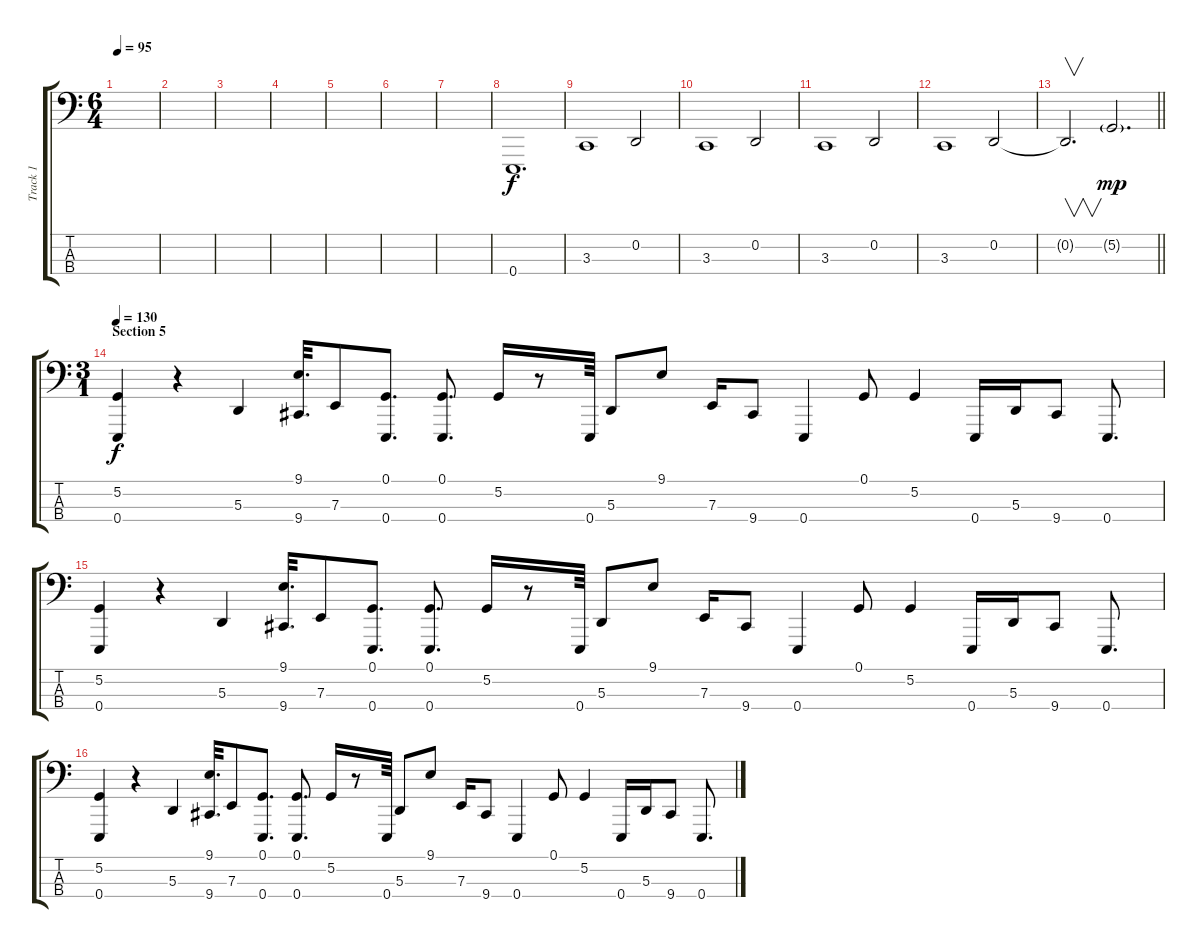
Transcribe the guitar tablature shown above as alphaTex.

\track ("Track 1" "Track 1") {instrument lead8bassandlead}
\staff {score tabs}
\tuning (G2 D2 A1 E1) {hide}
\ts (6 4)
\tempo 95
\clef f4
\ks c
|
|
|
|
|
|
|
0.4.1{d} |
3.3.1 0.2.2 |
3.3.1 0.2.2 |
3.3.1 0.2.2 |
3.3.1 0.2.2 |
\barLineRight lightlight
0.2{t}.2{v d} 5.2{g}.2{d dy mp} |
\ts (3 1)
\section ("" "Section 5")
\tempo 130
(5.2 0.4).4{dy f volume 16} r.4 5.3.4 (9.1 9.4).32{d} 7.3.8 (0.1 0.4).8{d} (0.1 0.4).8{d} 5.2.16 r.8 0.4.64 5.3.8 9.1.8 7.3.16 9.4.8 0.4.4 0.1.8 5.2.4 0.4.16 5.3.16 9.4.8 0.4.8{d} |
(5.2 0.4).4 r.4 5.3.4 (9.1 9.4).32{d} 7.3.8 (0.1 0.4).8{d} (0.1 0.4).8{d} 5.2.16 r.8 0.4.64 5.3.8 9.1.8 7.3.16 9.4.8 0.4.4 0.1.8 5.2.4 0.4.16 5.3.16 9.4.8 0.4.8{d} |
(5.2 0.4).4 r.4 5.3.4 (9.1 9.4).32{d} 7.3.8 (0.1 0.4).8{d} (0.1 0.4).8{d} 5.2.16 r.8 0.4.64 5.3.8 9.1.8 7.3.16 9.4.8 0.4.4 0.1.8 5.2.4 0.4.16 5.3.16 9.4.8 0.4.8{d}
